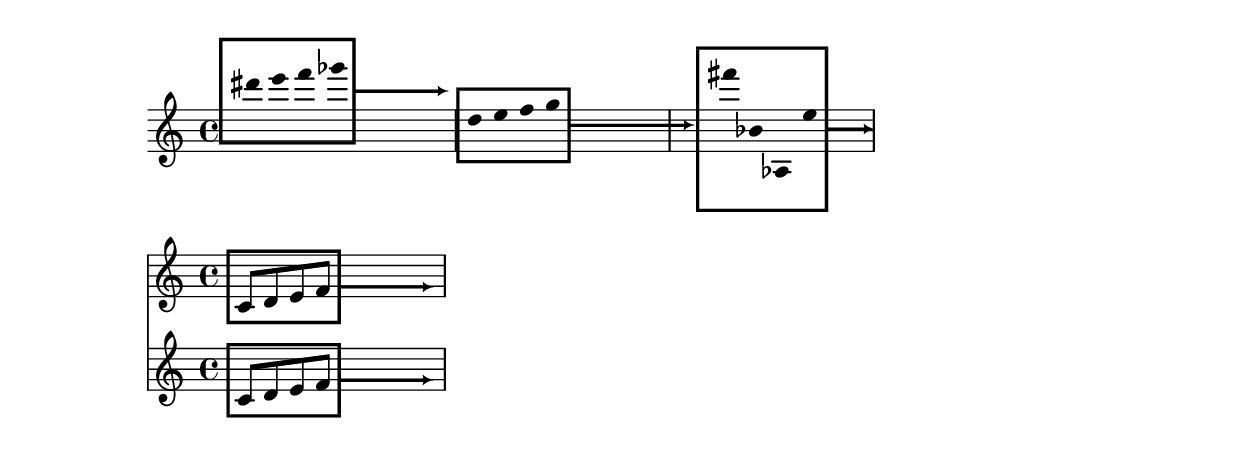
\version "2.22.0"

\version "2.22.0"

%% the following two definitions create custom properties, on the model of `define-grob-properties.scm'
%% thanks, Harm and Arnold

#(define (define-grob-property symbol type? description)
  (if (not (equal? (object-property symbol 'backend-doc) #f))
      (ly:error (G_ "symbol ~S redefined") symbol))

  (set-object-property! symbol 'backend-type? type?)
  (set-object-property! symbol 'backend-doc description)
  symbol)

#(map
  (lambda (x)
    (apply define-grob-property x))

  `(
    (extender-length ,number? "length of continuation line in frame")
    (extra-padding ,pair? "extra room on left and right of frame")
  ))

%% based on regression test `scheme-text-spanner.ly'
%% Thanks, Mike

#(define-event-class 'frame-event
   'span-event)

#(define frame-types
   '(
     (FrameEvent
      . ((description . "Used to signal where frames start and stop.")
         (types . (general-music frame-event span-event event))
         ))
     ))

#(set!
  frame-types
  (map (lambda (x)
         (set-object-property! (car x)
                               'music-description
                               (cdr (assq 'description (cdr x))))
         (let ((lst (cdr x)))
           (set! lst (assoc-set! lst 'name (car x)))
           (set! lst (assq-remove! lst 'description))
           (hashq-set! music-name-to-property-table (car x) lst)
           (cons (car x) lst)))
       frame-types))

#(set! music-descriptions
       (append frame-types music-descriptions))

#(set! music-descriptions
       (sort music-descriptions alist<?))

#(define (frame-stencil grob)
  (let* ((elts (ly:grob-object grob 'elements))
         (extender-length (ly:grob-property grob 'extender-length))
         (box-padding (ly:grob-property grob 'padding))
         (extra-padding (ly:grob-property grob 'extra-padding))
         (padding-L (car extra-padding))
         (padding-R (cdr extra-padding))
         (height (ly:axis-group-interface::height grob))
         (mid-height (* 0.5 (interval-length height)))
         (axis-group-width (ly:axis-group-interface::width grob))
         (axis-group-width (coord-translate axis-group-width (cons padding-L padding-R)))
         (stencil (ly:make-stencil '() axis-group-width height))
         (extender (make-line-stencil 0.3 0 0 extender-length 0)))

    (set! stencil (box-stencil stencil 0.3 box-padding))
    (set! extender
      (ly:stencil-combine-at-edge extender X RIGHT
        (grob-interpret-markup grob (markup #:arrow-head X RIGHT #t))
        -0.2))
    (set! extender (ly:stencil-translate-axis extender (- (cdr height) mid-height) Y))
    (set! stencil (ly:stencil-combine-at-edge stencil X RIGHT extender -0.2))

    stencil))

#(define (frame-stub::width grob)
  (let* ((elts (ly:grob-object grob 'elements))
         (frame (ly:grob-object grob 'frame))
         (direction (ly:grob-property grob 'direction))
         (box-padding (ly:grob-property frame 'padding))
         (extra-padding (ly:grob-property frame 'extra-padding))
         (padding-L (car extra-padding))
         (padding-R (cdr extra-padding))
         (extender-length (ly:grob-property frame 'extender-length))
         (correction 1) ;; length adjustment for right end.  TODO--
                        ;; will be calculated from offset of arrow/extender
                        ;; length of arrow, extra space before next element
         (axis-group-width (ly:axis-group-interface::width grob))
         (axis-group-width (coord-translate axis-group-width (cons padding-L padding-R))))

  (if (eq? direction LEFT)
      (cons (- (car axis-group-width) 0.3 box-padding) (car axis-group-width))
      (cons (cdr axis-group-width) (+ (cdr axis-group-width) extender-length 0.3 box-padding correction)))))

% https://extending-lilypond.readthedocs.io/en/latest/properties-types.html#new-grob-type
#(define (define-grob! grob-name grob-entry)
   (set! all-grob-descriptions
         (cons ((@@ (lily) completize-grob-entry)
                (cons grob-name grob-entry))
               all-grob-descriptions)))

#(define-grob!
  'Frame
  `(
    (extra-padding . (0 . 0))
    (padding . 0.8)
    (stencil . ,frame-stencil)
    (meta . ((class . Spanner)
             (interfaces . (line-interface))))))

#(define-grob!
  'FrameStub
  `(
    (X-extent . ,frame-stub::width)
    (Y-extent . ,ly:axis-group-interface::height)
    (meta . ((class . Item)
             (object-callbacks . ((pure-Y-common . ,ly:axis-group-interface::calc-pure-y-common)
                                  (pure-relevant-grobs . ,ly:axis-group-interface::calc-pure-relevant-grobs)))
             (interfaces . ())))))

#(define (add-bound-item spanner item)
   (if (null? (ly:spanner-bound spanner LEFT))
       (ly:spanner-set-bound! spanner LEFT item)
       (ly:spanner-set-bound! spanner RIGHT item)))

#(define (Frame_engraver context)
       (let (
         (span '())
         (stub '())
         (event-drul (cons '() '()))) ; drul means "down right up left"

       (make-engraver
         (listeners
           ((frame-event engraver event)
             (if (= START (ly:event-property event 'span-direction))
                 (set-car! event-drul event)
                 (set-cdr! event-drul event))))

       (acknowledgers
           ((note-column-interface engraver grob source-engraver)
             (if (ly:spanner? span)
               (begin
                   (ly:pointer-group-interface::add-grob span 'elements grob)
                   (add-bound-item span grob)))
             (if (ly:item? stub)
                   (ly:pointer-group-interface::add-grob stub 'elements grob)))
           ((script-interface engraver grob source-engraver)
             (if (ly:spanner? span)
                 (ly:pointer-group-interface::add-grob span 'elements grob))
             (if (ly:item? stub)
                   (ly:pointer-group-interface::add-grob stub 'elements grob)))
           ((dynamic-interface engraver grob source-engraver)
             (if (ly:spanner? span)
                 (ly:pointer-group-interface::add-grob span 'elements grob))
             (if (ly:item? stub)
                   (ly:pointer-group-interface::add-grob stub 'elements grob)))
           ((inline-accidental-interface engraver grob source-engraver)
             (if (ly:spanner? span)
                 (ly:pointer-group-interface::add-grob span 'elements grob))
             (if (ly:item? stub)
                   (ly:pointer-group-interface::add-grob stub 'elements grob))))

         ((process-music engraver)
           (if (ly:stream-event? (cdr event-drul))
               (if (null? span)
                   (ly:warning "No start to this box.")
                   (ly:engraver-announce-end-grob engraver span (cdr event-drul))))
           (if (ly:stream-event? (car event-drul))
               (begin (set! span (ly:engraver-make-grob engraver 'Frame (car event-drul)))
                      (set! stub (ly:engraver-make-grob engraver 'FrameStub (car event-drul)))
                      (ly:grob-set-object! stub 'frame span)
                      (ly:grob-set-property! stub 'direction LEFT)
                      (set-car! event-drul '())))
           (if (ly:stream-event? (cdr event-drul))
               (begin (set! stub (ly:engraver-make-grob engraver 'FrameStub (cdr event-drul)))
                      (ly:grob-set-property! stub 'direction RIGHT)
                      (ly:grob-set-object! stub 'frame span))))

         ((stop-translation-timestep engraver)
             (set! stub '())
             (if (ly:stream-event? (cdr event-drul))
                 (begin
                   (set-cdr! event-drul '())
                   (set! span '())))))))

frameStart =
#(make-span-event 'FrameEvent START)

frameEnd =
#(make-span-event 'FrameEvent STOP)


\score {
  <<
    \new Staff {
      \relative c'' {
        \override Stem.transparent = ##t
        \override Beam.transparent = ##t
        \once \override Frame.extender-length = #8
        \frameStart dis'8[ e f \frameEnd ges] s2
        \once \override Frame.extender-length = #11
        \frameStart d,8[ e f \frameEnd g] s2
        s2
        \once \override Frame.extender-length = #3.5
        \frameStart fis'8[ bes,, aes, \frameEnd e'']
      }
    }
  >>
}

\score {
  <<
    \new Staff {
      \relative {
        \once \override Frame.extender-length = #8
        \frameStart c'8[ d e \frameEnd f] s2
      }
    }
    \new Staff {
      \relative {
        \once \override Frame.extender-length = #8
        \frameStart c'8[ d e \frameEnd f] s2
      }
    }
  >>
}

\layout {
  \context {
    \Global
    \grobdescriptions #all-grob-descriptions
  }
  \context {
    \Voice
    \consists \Frame_engraver
  }
}
